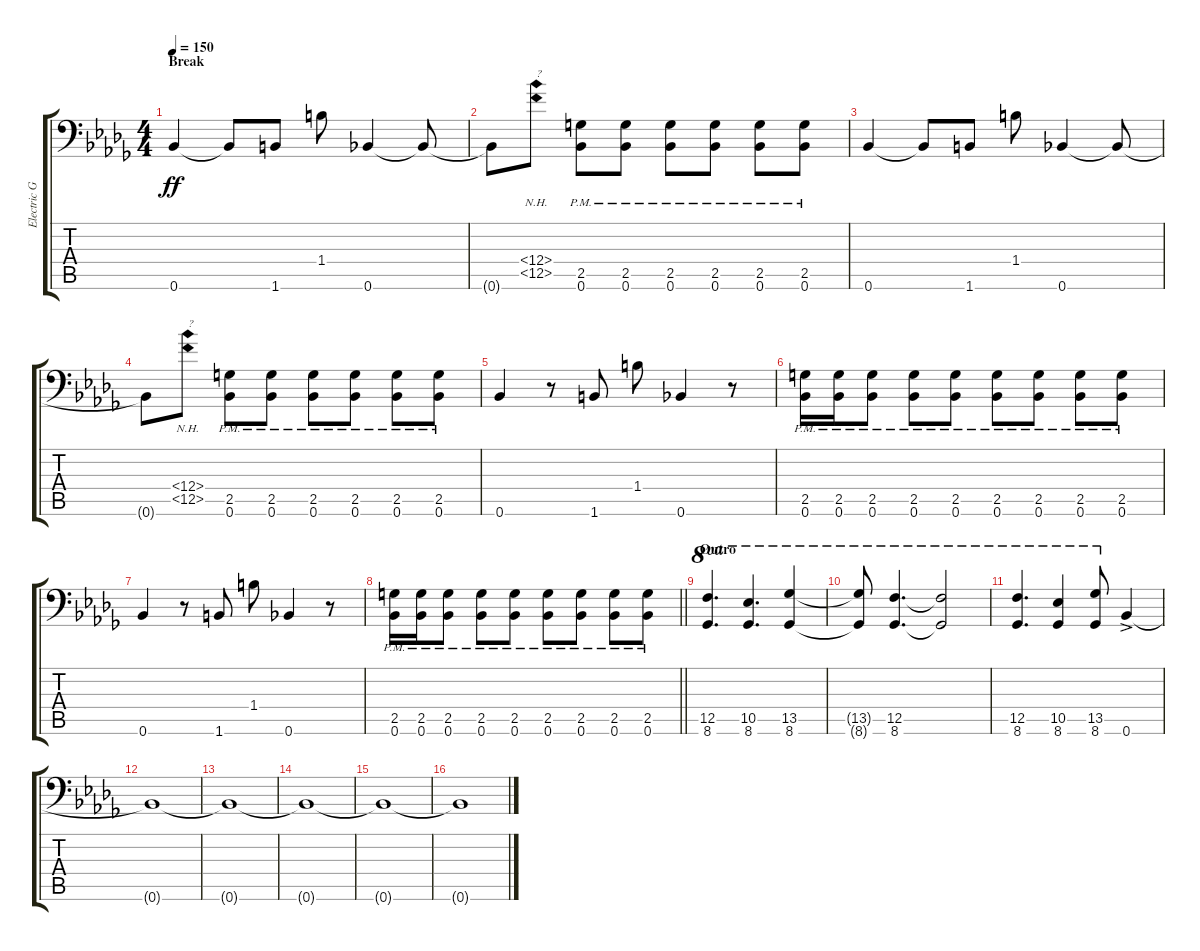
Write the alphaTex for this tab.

\track ("Electric Guitar 2" "Electric G") {instrument overdrivenguitar}
\staff {score tabs}
\tuning (C4 G3 Eb3 Bb2 F2 Bb1) {hide}
\ts (4 4)
\section ("" "Break")
\tempo 150
\clef f4
\ks bbminor
0.6.4{dy ff} 0.6{t}.8 1.6.8 1.4.8 0.6.4 0.6{t}.8 |
0.6{t}.8 (6.4{nh} 6.5{nh}).8{txt "?"} (2.5{pm} 0.6{pm}).8 (2.5{pm} 0.6{pm}).8 (2.5{pm} 0.6{pm}).8 (2.5{pm} 0.6{pm}).8 (2.5{pm} 0.6{pm}).8 (2.5{pm} 0.6{pm}).8 |
0.6.4 0.6{t}.8 1.6.8 1.4.8 0.6.4 0.6{t}.8 |
0.6{t}.8 (6.4{nh} 6.5{nh}).8{txt "?"} (2.5{pm} 0.6{pm}).8 (2.5{pm} 0.6{pm}).8 (2.5{pm} 0.6{pm}).8 (2.5{pm} 0.6{pm}).8 (2.5{pm} 0.6{pm}).8 (2.5{pm} 0.6{pm}).8 |
0.6.4 r.8 1.6.8 1.4.8 0.6.4 r.8 |
(2.5{pm} 0.6{pm}).16 (2.5{pm} 0.6{pm}).16 (2.5{pm} 0.6{pm}).8 (2.5{pm} 0.6{pm}).8 (2.5{pm} 0.6{pm}).8 (2.5{pm} 0.6{pm}).8 (2.5{pm} 0.6{pm}).8 (2.5{pm} 0.6{pm}).8 (2.5{pm} 0.6{pm}).8 |
0.6.4 r.8 1.6.8 1.4.8 0.6.4 r.8 |
\barLineRight lightlight
(2.5{pm} 0.6{pm}).16 (2.5{pm} 0.6{pm}).16 (2.5{pm} 0.6{pm}).8 (2.5{pm} 0.6{pm}).8 (2.5{pm} 0.6{pm}).8 (2.5{pm} 0.6{pm}).8 (2.5{pm} 0.6{pm}).8 (2.5{pm} 0.6{pm}).8 (2.5{pm} 0.6{pm}).8 |
\section ("" "Outro")
(12.5 8.6).4{d ot 8va} (10.5 8.6).4{d ot 8va} (13.5 8.6).4{ot 8va} |
(13.5{t} 8.6{t}).8{ot 8va} (12.5 8.6).4{d ot 8va} (12.5{t} 8.6{t}).2{ot 8va} |
(12.5 8.6).4{d ot 8va} (10.5 8.6).4{ot 8va} (13.5 8.6).8{ot 8va} 0.6{ac}.4 |
0.6{t}.1 |
0.6{t}.1{volume 0} |
0.6{t}.1 |
0.6{t}.1 |
0.6{t}.1
